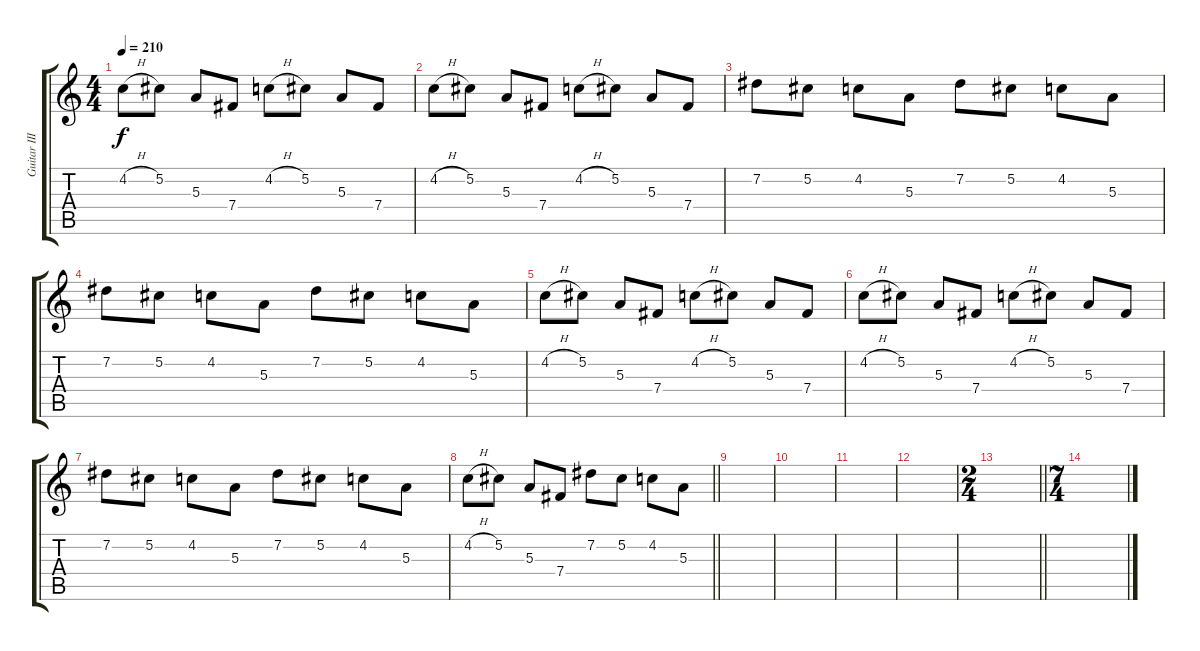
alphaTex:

\track ("Guitar III" "Guitar III") {instrument distortionguitar}
\staff {score tabs}
\tuning (Db4 Ab3 E3 B2 Gb2 Db2) {hide}
\ts (4 4)
\tempo 210
\clef g2
\ks c
4.2{h}.8{dy f instrument electricguitarclean} 5.2.8 5.3.8 7.4.8 4.2{h}.8 5.2.8 5.3.8 7.4.8 |
4.2{h}.8 5.2.8 5.3.8 7.4.8 4.2{h}.8 5.2.8 5.3.8 7.4.8 |
7.2.8 5.2.8 4.2.8 5.3.8 7.2.8 5.2.8 4.2.8 5.3.8 |
7.2.8 5.2.8 4.2.8 5.3.8 7.2.8 5.2.8 4.2.8 5.3.8 |
4.2{h}.8 5.2.8 5.3.8 7.4.8 4.2{h}.8 5.2.8 5.3.8 7.4.8 |
4.2{h}.8 5.2.8 5.3.8 7.4.8 4.2{h}.8 5.2.8 5.3.8 7.4.8 |
7.2.8 5.2.8 4.2.8 5.3.8 7.2.8 5.2.8 4.2.8 5.3.8 |
\barLineRight lightlight
4.2{h}.8 5.2.8 5.3.8 7.4.8 7.2.8 5.2.8 4.2.8 5.3.8 |
|
|
|
|
\ts (2 4)
\barLineRight lightlight
|
\ts (7 4)
